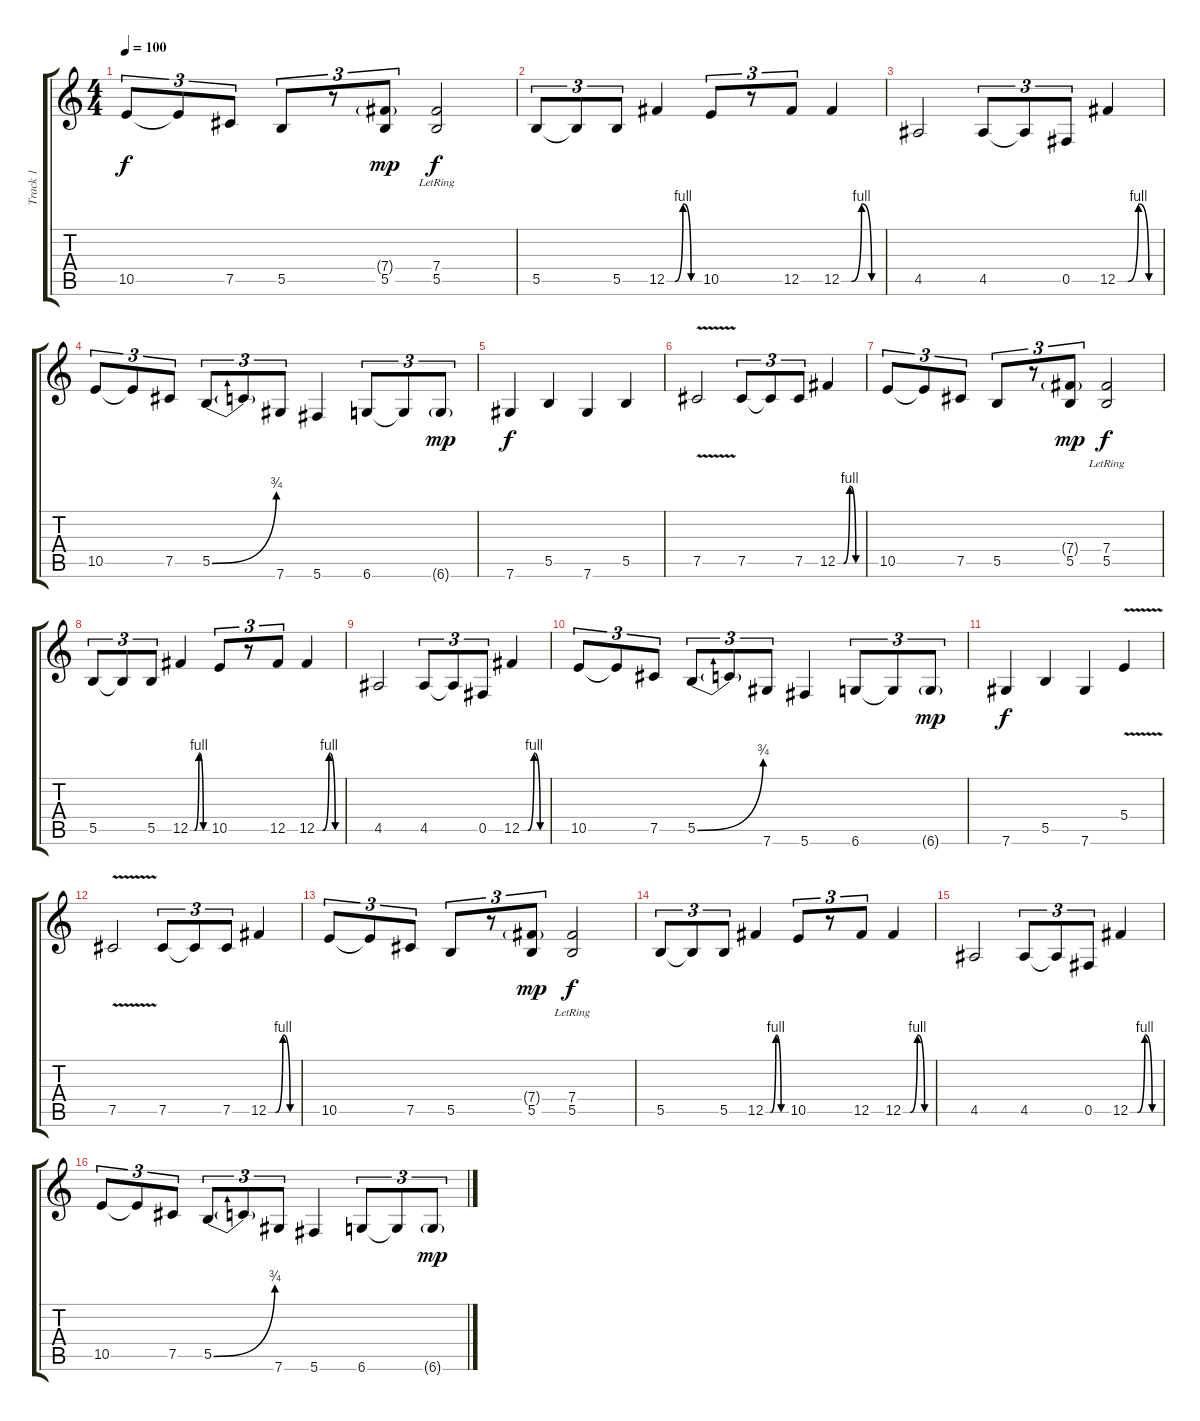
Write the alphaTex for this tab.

\track ("Track 1" "Track 1") {instrument distortionguitar}
\staff {score tabs}
\tuning (Db4 Ab3 E3 B2 Gb2 Db2) {hide}
\ts (4 4)
\tempo 100
\clef g2
\ks c
10.5.8{tu (3 2) dy f} 10.5{t}.8{tu (3 2)} 7.5.8{tu (3 2)} 5.5.8{tu (3 2)} r.8{tu (3 2)} (7.4{g} 5.5).8{tu (3 2) dy mp} (7.4{lr} 5.5{lr}).2{dy f} |
5.5.8{tu (3 2)} 5.5{t}.8{tu (3 2)} 5.5.8{tu (3 2)} 12.5{be (custom 0 0 15 0 30 4 45 0 60 0)}.4 10.5.8{tu (3 2)} r.8{tu (3 2)} 12.5.8{tu (3 2)} 12.5{be (custom 0 0 15 0 30 4 45 0 60 0)}.4 |
4.5.2 4.5.8{tu (3 2)} 4.5{t}.8{tu (3 2)} 0.5.8{tu (3 2)} 12.5{be (custom 0 0 15 0 30 4 45 0 60 0)}.4 |
10.5.8{tu (3 2)} 10.5{t}.8{tu (3 2)} 7.5.8{tu (3 2)} 5.5{be (bend 0 0 60 3)}.8{tu (3 2)} 5.5{t}.8{tu (3 2)} 7.6.8{tu (3 2)} 5.6.4 6.6.8{tu (3 2)} 6.6{t}.8{tu (3 2)} 6.6{g}.8{tu (3 2) dy mp} |
7.6.4{dy f} 5.5.4 7.6.4 5.5.4 |
7.5{v}.2 7.5.8{tu (3 2)} 7.5{t}.8{tu (3 2)} 7.5.8{tu (3 2)} 12.5{be (custom 0 0 15 0 30 4 45 0 60 0)}.4 |
10.5.8{tu (3 2)} 10.5{t}.8{tu (3 2)} 7.5.8{tu (3 2)} 5.5.8{tu (3 2)} r.8{tu (3 2)} (7.4{g} 5.5).8{tu (3 2) dy mp} (7.4{lr} 5.5{lr}).2{dy f} |
5.5.8{tu (3 2)} 5.5{t}.8{tu (3 2)} 5.5.8{tu (3 2)} 12.5{be (custom 0 0 15 0 30 4 45 0 60 0)}.4 10.5.8{tu (3 2)} r.8{tu (3 2)} 12.5.8{tu (3 2)} 12.5{be (custom 0 0 15 0 30 4 45 0 60 0)}.4 |
4.5.2 4.5.8{tu (3 2)} 4.5{t}.8{tu (3 2)} 0.5.8{tu (3 2)} 12.5{be (custom 0 0 15 0 30 4 45 0 60 0)}.4 |
10.5.8{tu (3 2)} 10.5{t}.8{tu (3 2)} 7.5.8{tu (3 2)} 5.5{be (bend 0 0 60 3)}.8{tu (3 2)} 5.5{t}.8{tu (3 2)} 7.6.8{tu (3 2)} 5.6.4 6.6.8{tu (3 2)} 6.6{t}.8{tu (3 2)} 6.6{g}.8{tu (3 2) dy mp} |
7.6.4{dy f} 5.5.4 7.6.4 5.4{v}.4 |
7.5{v}.2 7.5.8{tu (3 2)} 7.5{t}.8{tu (3 2)} 7.5.8{tu (3 2)} 12.5{be (custom 0 0 15 0 30 4 45 0 60 0)}.4 |
10.5.8{tu (3 2)} 10.5{t}.8{tu (3 2)} 7.5.8{tu (3 2)} 5.5.8{tu (3 2)} r.8{tu (3 2)} (7.4{g} 5.5).8{tu (3 2) dy mp} (7.4{lr} 5.5{lr}).2{dy f} |
5.5.8{tu (3 2)} 5.5{t}.8{tu (3 2)} 5.5.8{tu (3 2)} 12.5{be (custom 0 0 15 0 30 4 45 0 60 0)}.4 10.5.8{tu (3 2)} r.8{tu (3 2)} 12.5.8{tu (3 2)} 12.5{be (custom 0 0 15 0 30 4 45 0 60 0)}.4 |
4.5.2 4.5.8{tu (3 2)} 4.5{t}.8{tu (3 2)} 0.5.8{tu (3 2)} 12.5{be (custom 0 0 15 0 30 4 45 0 60 0)}.4 |
10.5.8{tu (3 2)} 10.5{t}.8{tu (3 2)} 7.5.8{tu (3 2)} 5.5{be (bend 0 0 60 3)}.8{tu (3 2)} 5.5{t}.8{tu (3 2)} 7.6.8{tu (3 2)} 5.6.4 6.6.8{tu (3 2)} 6.6{t}.8{tu (3 2)} 6.6{g}.8{tu (3 2) dy mp}
